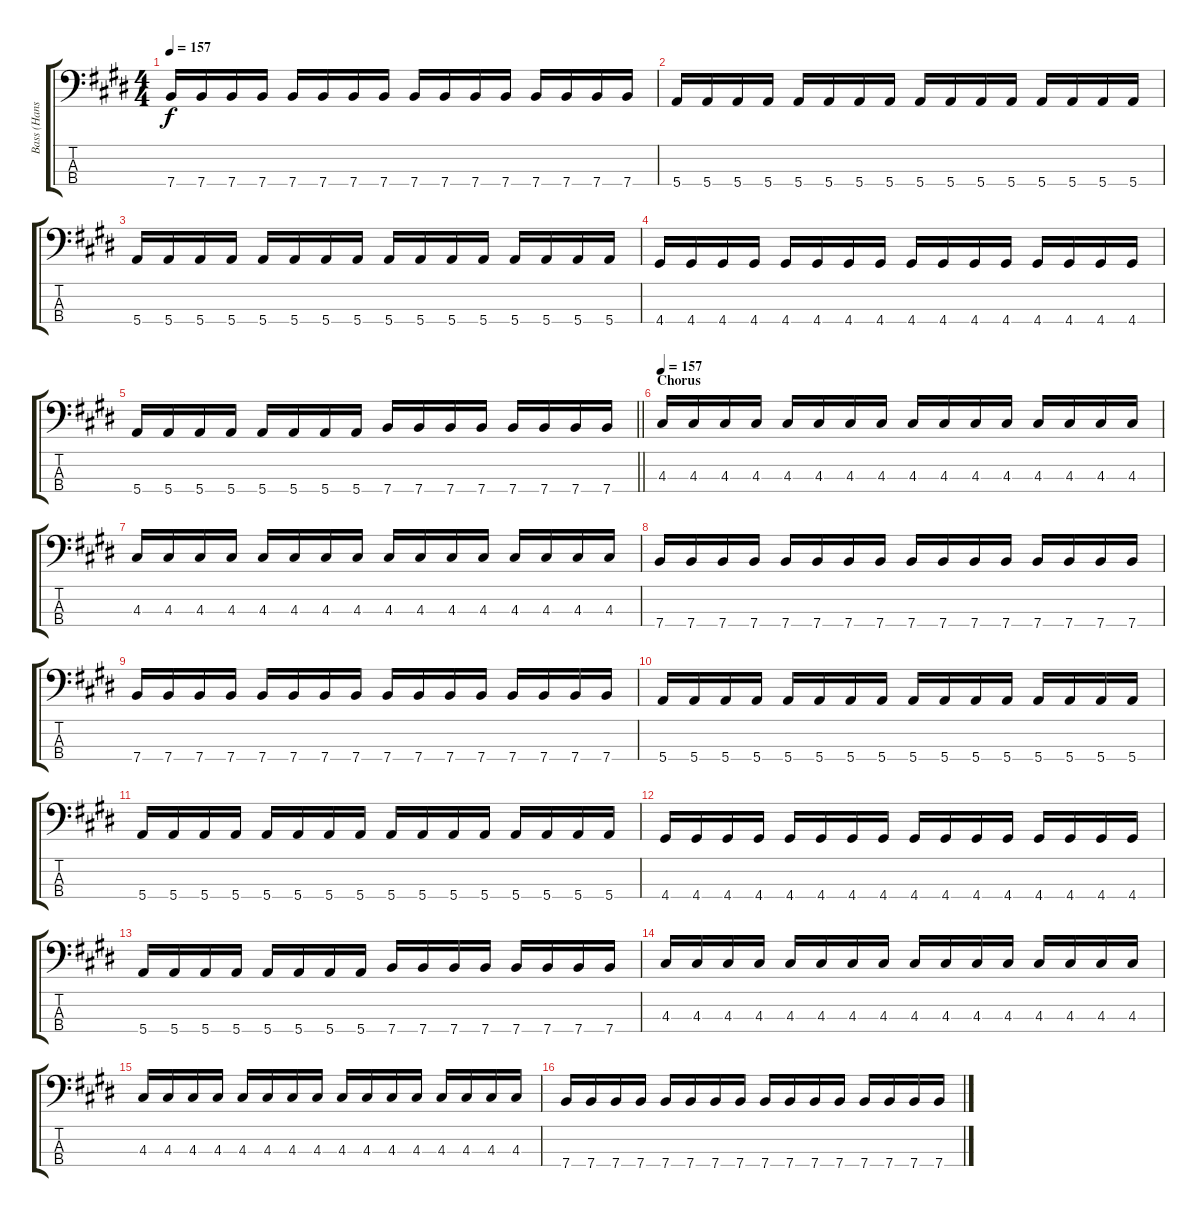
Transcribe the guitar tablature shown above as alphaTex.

\track ("Bass (Hansi Kursch)" "Bass (Hans") {instrument electricbassfinger}
\staff {score tabs}
\tuning (G2 D2 A1 E1) {hide}
\ts (4 4)
\tempo 157
\clef f4
\ks c#minor
7.4.16{dy f} 7.4.16 7.4.16 7.4.16 7.4.16 7.4.16 7.4.16 7.4.16 7.4.16 7.4.16 7.4.16 7.4.16 7.4.16 7.4.16 7.4.16 7.4.16 |
5.4.16 5.4.16 5.4.16 5.4.16 5.4.16 5.4.16 5.4.16 5.4.16 5.4.16 5.4.16 5.4.16 5.4.16 5.4.16 5.4.16 5.4.16 5.4.16 |
5.4.16 5.4.16 5.4.16 5.4.16 5.4.16 5.4.16 5.4.16 5.4.16 5.4.16 5.4.16 5.4.16 5.4.16 5.4.16 5.4.16 5.4.16 5.4.16 |
4.4.16 4.4.16 4.4.16 4.4.16 4.4.16 4.4.16 4.4.16 4.4.16 4.4.16 4.4.16 4.4.16 4.4.16 4.4.16 4.4.16 4.4.16 4.4.16 |
\barLineRight lightlight
5.4.16 5.4.16 5.4.16 5.4.16 5.4.16 5.4.16 5.4.16 5.4.16 7.4.16 7.4.16 7.4.16 7.4.16 7.4.16 7.4.16 7.4.16 7.4.16 |
\section ("" "Chorus")
\tempo 157
4.3.16 4.3.16 4.3.16 4.3.16 4.3.16 4.3.16 4.3.16 4.3.16 4.3.16 4.3.16 4.3.16 4.3.16 4.3.16 4.3.16 4.3.16 4.3.16 |
4.3.16 4.3.16 4.3.16 4.3.16 4.3.16 4.3.16 4.3.16 4.3.16 4.3.16 4.3.16 4.3.16 4.3.16 4.3.16 4.3.16 4.3.16 4.3.16 |
7.4.16 7.4.16 7.4.16 7.4.16 7.4.16 7.4.16 7.4.16 7.4.16 7.4.16 7.4.16 7.4.16 7.4.16 7.4.16 7.4.16 7.4.16 7.4.16 |
7.4.16 7.4.16 7.4.16 7.4.16 7.4.16 7.4.16 7.4.16 7.4.16 7.4.16 7.4.16 7.4.16 7.4.16 7.4.16 7.4.16 7.4.16 7.4.16 |
5.4.16 5.4.16 5.4.16 5.4.16 5.4.16 5.4.16 5.4.16 5.4.16 5.4.16 5.4.16 5.4.16 5.4.16 5.4.16 5.4.16 5.4.16 5.4.16 |
5.4.16 5.4.16 5.4.16 5.4.16 5.4.16 5.4.16 5.4.16 5.4.16 5.4.16 5.4.16 5.4.16 5.4.16 5.4.16 5.4.16 5.4.16 5.4.16 |
4.4.16 4.4.16 4.4.16 4.4.16 4.4.16 4.4.16 4.4.16 4.4.16 4.4.16 4.4.16 4.4.16 4.4.16 4.4.16 4.4.16 4.4.16 4.4.16 |
5.4.16 5.4.16 5.4.16 5.4.16 5.4.16 5.4.16 5.4.16 5.4.16 7.4.16 7.4.16 7.4.16 7.4.16 7.4.16 7.4.16 7.4.16 7.4.16 |
4.3.16 4.3.16 4.3.16 4.3.16 4.3.16 4.3.16 4.3.16 4.3.16 4.3.16 4.3.16 4.3.16 4.3.16 4.3.16 4.3.16 4.3.16 4.3.16 |
4.3.16 4.3.16 4.3.16 4.3.16 4.3.16 4.3.16 4.3.16 4.3.16 4.3.16 4.3.16 4.3.16 4.3.16 4.3.16 4.3.16 4.3.16 4.3.16 |
7.4.16 7.4.16 7.4.16 7.4.16 7.4.16 7.4.16 7.4.16 7.4.16 7.4.16 7.4.16 7.4.16 7.4.16 7.4.16 7.4.16 7.4.16 7.4.16
